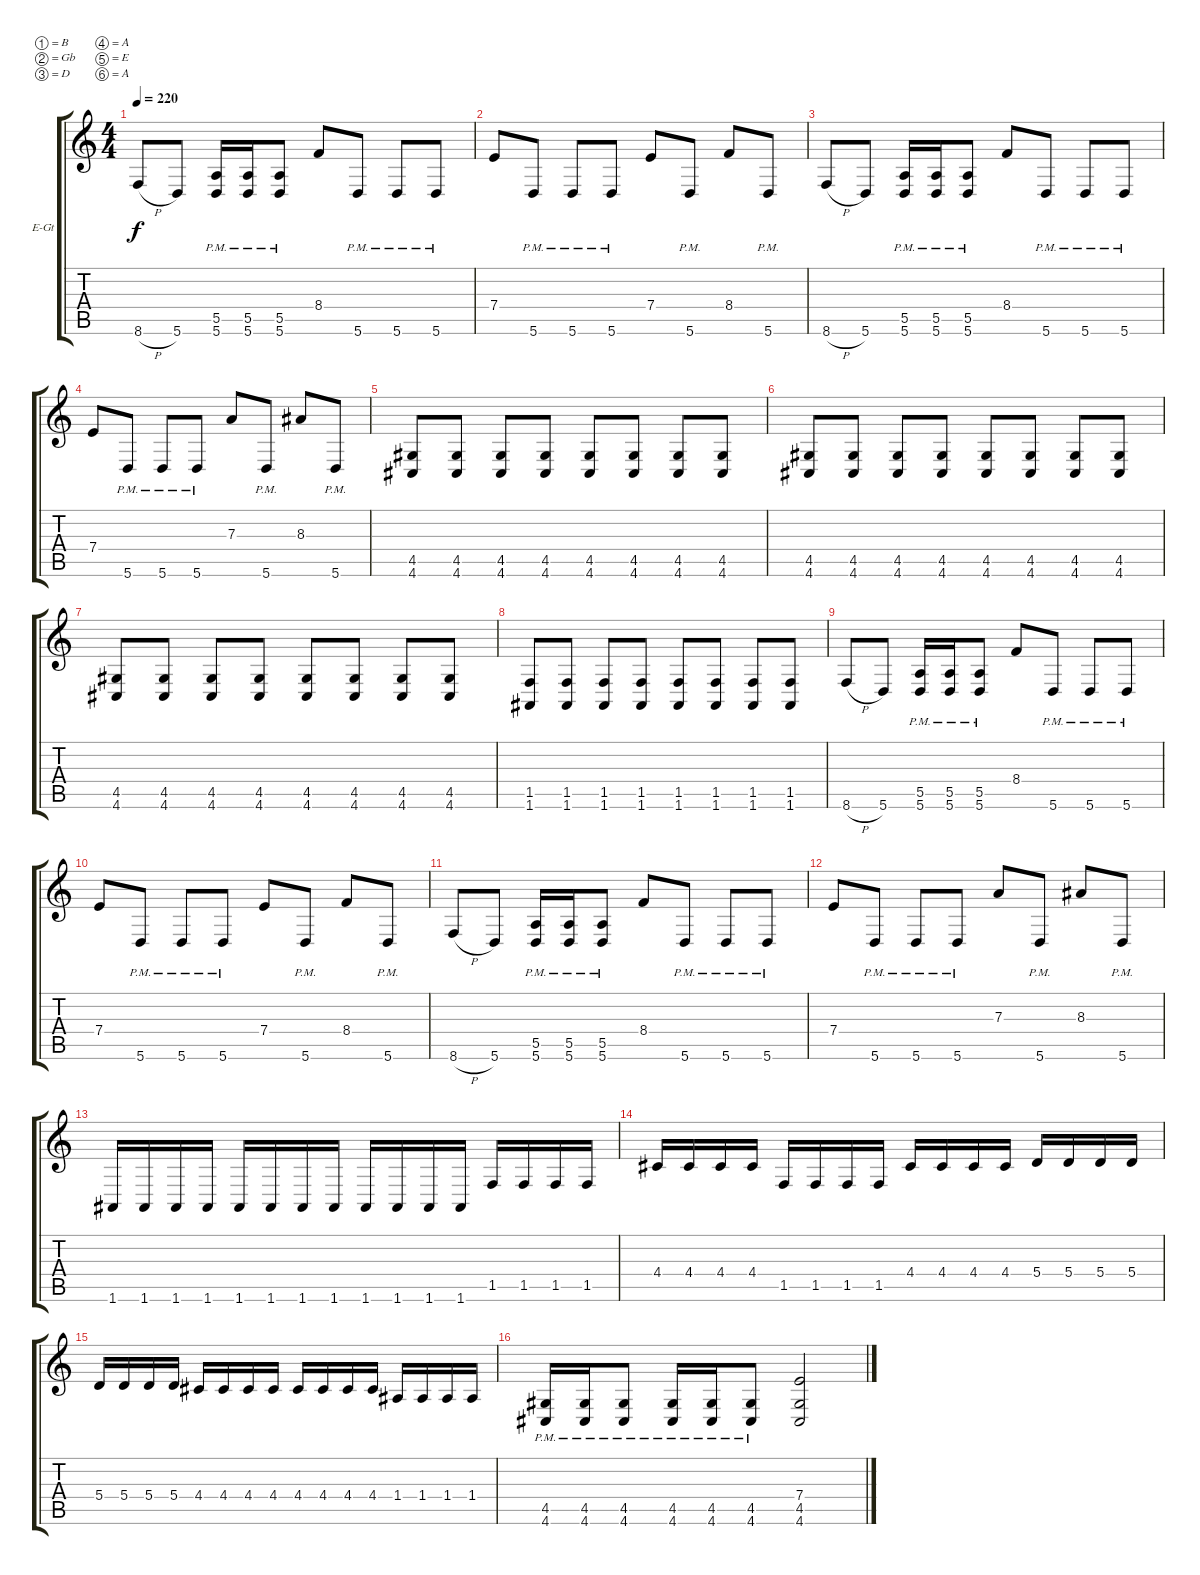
\defaultSystemsLayout 4
\bracketExtendMode groupsimilarinstruments
\firstSystemTrackNameOrientation horizontal
\otherSystemsTrackNameOrientation horizontal
\track ("Electric Guitar" "E-Gt") {instrument distortionguitar}
\staff {score tabs}
\tuning (B3 Gb3 D3 A2 E2 A1)
\ts (4 4)
\tempo 220
\clef g2
\ks c
8.6{h}.8{dy f} 5.6.8 (5.5{pm} 5.6{pm}).16 (5.5{pm} 5.6{pm}).16 (5.5{pm} 5.6{pm}).8 8.4.8 5.6{pm}.8 5.6{pm}.8 5.6{pm}.8 |
7.4.8 5.6{pm}.8 5.6{pm}.8 5.6{pm}.8 7.4.8 5.6{pm}.8 8.4.8 5.6{pm}.8 |
8.6{h}.8 5.6.8 (5.5{pm} 5.6{pm}).16 (5.5{pm} 5.6{pm}).16 (5.5{pm} 5.6{pm}).8 8.4.8 5.6{pm}.8 5.6{pm}.8 5.6{pm}.8 |
7.4.8 5.6{pm}.8 5.6{pm}.8 5.6{pm}.8 7.3.8 5.6{pm}.8 8.3.8 5.6{pm}.8 |
(4.5 4.6).8 (4.5 4.6).8 (4.5 4.6).8 (4.5 4.6).8 (4.5 4.6).8 (4.5 4.6).8 (4.5 4.6).8 (4.5 4.6).8 |
(4.5 4.6).8 (4.5 4.6).8 (4.5 4.6).8 (4.5 4.6).8 (4.5 4.6).8 (4.5 4.6).8 (4.5 4.6).8 (4.5 4.6).8 |
(4.5 4.6).8 (4.5 4.6).8 (4.5 4.6).8 (4.5 4.6).8 (4.5 4.6).8 (4.5 4.6).8 (4.5 4.6).8 (4.5 4.6).8 |
(1.5 1.6).8 (1.5 1.6).8 (1.5 1.6).8 (1.5 1.6).8 (1.5 1.6).8 (1.5 1.6).8 (1.5 1.6).8 (1.5 1.6).8 |
8.6{h}.8 5.6.8 (5.5{pm} 5.6{pm}).16 (5.5{pm} 5.6{pm}).16 (5.5{pm} 5.6{pm}).8 8.4.8 5.6{pm}.8 5.6{pm}.8 5.6{pm}.8 |
7.4.8 5.6{pm}.8 5.6{pm}.8 5.6{pm}.8 7.4.8 5.6{pm}.8 8.4.8 5.6{pm}.8 |
8.6{h}.8 5.6.8 (5.5{pm} 5.6{pm}).16 (5.5{pm} 5.6{pm}).16 (5.5{pm} 5.6{pm}).8 8.4.8 5.6{pm}.8 5.6{pm}.8 5.6{pm}.8 |
7.4.8 5.6{pm}.8 5.6{pm}.8 5.6{pm}.8 7.3.8 5.6{pm}.8 8.3.8 5.6{pm}.8 |
1.6.16 1.6.16 1.6.16 1.6.16 1.6.16 1.6.16 1.6.16 1.6.16 1.6.16 1.6.16 1.6.16 1.6.16 1.5.16 1.5.16 1.5.16 1.5.16 |
4.4.16 4.4.16 4.4.16 4.4.16 1.5.16 1.5.16 1.5.16 1.5.16 4.4.16 4.4.16 4.4.16 4.4.16 5.4.16 5.4.16 5.4.16 5.4.16 |
5.4.16 5.4.16 5.4.16 5.4.16 4.4.16 4.4.16 4.4.16 4.4.16 4.4.16 4.4.16 4.4.16 4.4.16 1.4.16 1.4.16 1.4.16 1.4.16 |
(4.5{pm} 4.6{pm}).16 (4.5{pm} 4.6{pm}).16 (4.5{pm} 4.6{pm}).8 (4.5{pm} 4.6{pm}).16 (4.5{pm} 4.6{pm}).16 (4.5{pm} 4.6{pm}).8 (4.5 4.6 7.4).2
